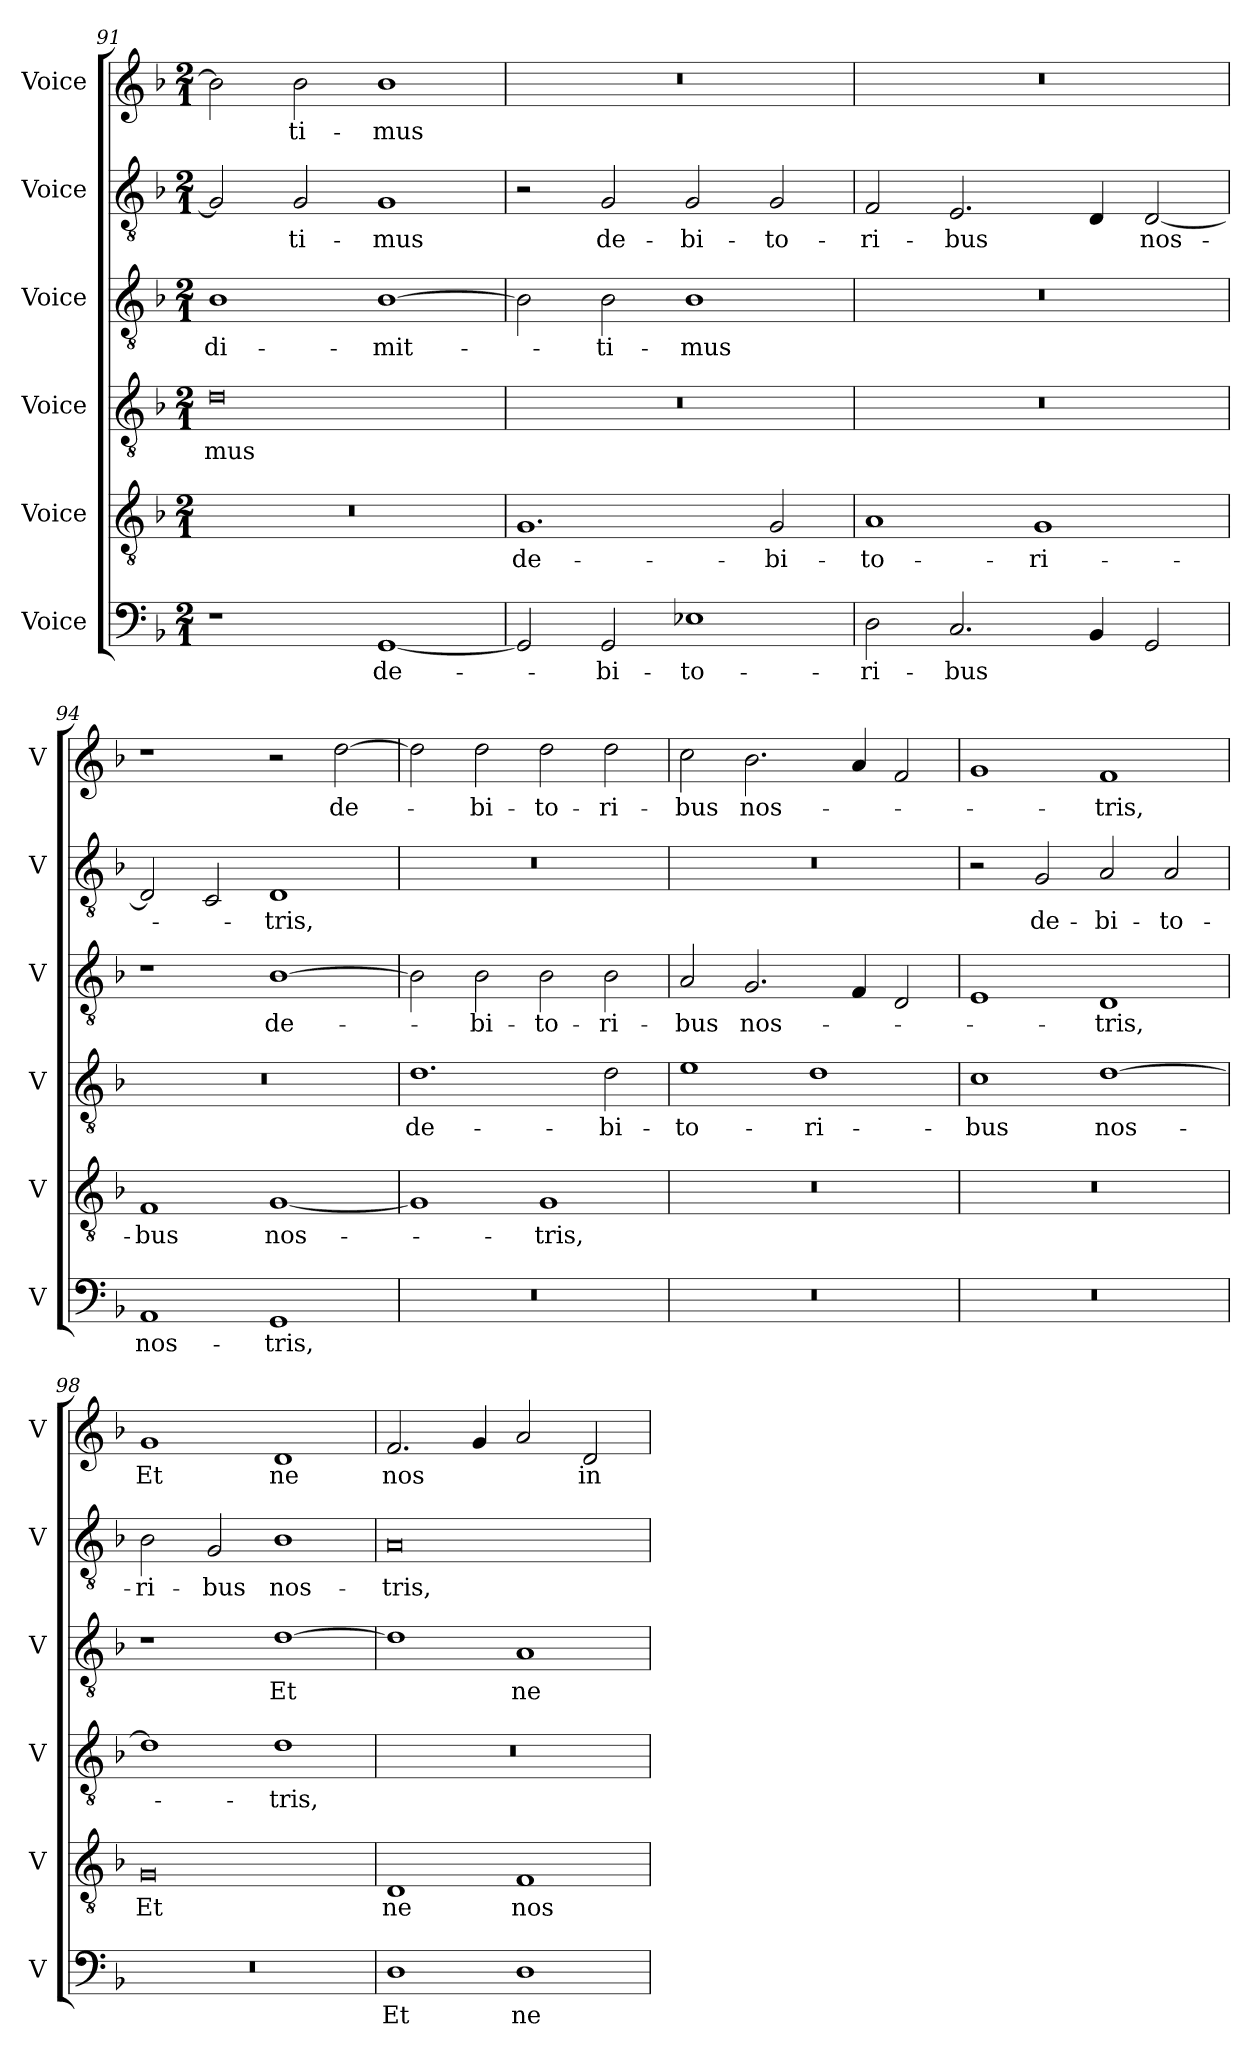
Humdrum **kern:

**kern	**text	**kern	**text	**kern	**text	**kern	**text	**kern	**text	**kern	**text
*part6	*part6	*part5	*part5	*part4	*part4	*part3	*part3	*part2	*part2	*part1	*part1
*staff6	*staff6	*staff5	*staff5	*staff4	*staff4	*staff3	*staff3	*staff2	*staff2	*staff1	*staff1
*I"Voice	*	*I"Voice	*	*I"Voice	*	*I"Voice	*	*I"Voice	*	*I"Voice	*
*I'V	*	*I'V	*	*I'V	*	*I'V	*	*I'V	*	*I'V	*
!!LO:PB:g=z
*clefF4	*	*clefGv2	*	*clefGv2	*	*clefGv2	*	*clefGv2	*	*clefG2	*
*k[b-]	*	*k[b-]	*	*k[b-]	*	*k[b-]	*	*k[b-]	*	*k[b-]	*
*M2/1	*	*M2/1	*	*M2/1	*	*M2/1	*	*M2/1	*	*M2/1	*
=91	=91	=91	=91	=91	=91	=91	=91	=91	=91	=91	=91
!	!	!	!	!	!LO:LY:b	!	!LO:LY:b	!	!	!	!
1r	.	0r	.	0d	-mus	1B-	di-	2G/]	.	2b-\]	.
!	!	!	!	!	!	!	!	!	!LO:LY:b	!	!LO:LY:b
.	.	.	.	.	.	.	.	2G/	-ti-	2b-\	-ti-
!	!LO:LY:b	!	!	!	!	!	!LO:LY:b	!	!LO:LY:b	!	!LO:LY:b
[1GG	de-	.	.	.	.	[1B-	-mit-	1G	-mus	1b-	-mus
=92	=92	=92	=92	=92	=92	=92	=92	=92	=92	=92	=92
!	!	!	!LO:LY:b	!	!	!	!	!	!	!	!
2GG/]	.	1.G	de-	0r	.	2B-\]	.	2r	.	0r	.
!	!LO:LY:b	!	!	!	!	!	!LO:LY:b	!	!LO:LY:b	!	!
2GG/	-bi-	.	.	.	.	2B-\	-ti-	2G/	de-	.	.
!	!LO:LY:b	!	!	!	!	!	!LO:LY:b	!	!LO:LY:b	!	!
1E-X	-to-	.	.	.	.	1B-	-mus	2G/	-bi-	.	.
!	!	!	!LO:LY:b	!	!	!	!	!	!LO:LY:b	!	!
.	.	2G/	-bi-	.	.	.	.	2G/	-to-	.	.
=93	=93	=93	=93	=93	=93	=93	=93	=93	=93	=93	=93
!	!LO:LY:b	!	!LO:LY:b	!	!	!	!	!	!LO:LY:b	!	!
2D\	-ri-	1A	-to-	0r	.	0r	.	2F/	-ri-	0r	.
!	!LO:LY:b	!	!	!	!	!	!	!	!LO:LY:b	!	!
2.C/	-bus	.	.	.	.	.	.	2.E/	-bus	.	.
!	!	!	!LO:LY:b	!	!	!	!	!	!	!	!
.	.	1G	-ri-	.	.	.	.	.	.	.	.
4BB-/	.	.	.	.	.	.	.	4D/	.	.	.
!	!	!	!	!	!	!	!	!	!LO:LY:b	!	!
2GG/	.	.	.	.	.	.	.	[2D/	nos-	.	.
=94	=94	=94	=94	=94	=94	=94	=94	=94	=94	=94	=94
!	!LO:LY:b	!	!LO:LY:b	!	!	!	!	!	!	!	!
1AA	nos-	1F	-bus	0r	.	1r	.	2D/]	.	1r	.
.	.	.	.	.	.	.	.	2C/	.	.	.
!	!LO:LY:b	!	!LO:LY:b	!	!	!	!LO:LY:b	!	!LO:LY:b	!	!
1GG	-tris,	[1G	nos-	.	.	[1B-	de-	1D	-tris,	2r	.
!	!	!	!	!	!	!	!	!	!	!	!LO:LY:b
.	.	.	.	.	.	.	.	.	.	[2dd\	de-
!!LO:LB:g=z
=95	=95	=95	=95	=95	=95	=95	=95	=95	=95	=95	=95
!	!	!	!	!	!LO:LY:b	!	!	!	!	!	!
0r	.	1G]	.	1.d	de-	2B-\]	.	0r	.	2dd\]	.
!	!	!	!	!	!	!	!LO:LY:b	!	!	!	!LO:LY:b
.	.	.	.	.	.	2B-\	-bi-	.	.	2dd\	-bi-
!	!	!	!LO:LY:b	!	!	!	!LO:LY:b	!	!	!	!LO:LY:b
.	.	1G	-tris,	.	.	2B-\	-to-	.	.	2dd\	-to-
!	!	!	!	!	!LO:LY:b	!	!LO:LY:b	!	!	!	!LO:LY:b
.	.	.	.	2d\	-bi-	2B-\	-ri-	.	.	2dd\	-ri-
=96	=96	=96	=96	=96	=96	=96	=96	=96	=96	=96	=96
!	!	!	!	!	!LO:LY:b	!	!LO:LY:b	!	!	!	!LO:LY:b
0r	.	0r	.	1e	-to-	2A/	-bus	0r	.	2cc\	-bus
!	!	!	!	!	!	!	!LO:LY:b	!	!	!	!LO:LY:b
.	.	.	.	.	.	2.G/	nos-	.	.	2.b-\	nos-
!	!	!	!	!	!LO:LY:b	!	!	!	!	!	!
.	.	.	.	1d	-ri-	.	.	.	.	.	.
.	.	.	.	.	.	4F/	.	.	.	4a/	.
.	.	.	.	.	.	2D/	.	.	.	2f/	.
=97	=97	=97	=97	=97	=97	=97	=97	=97	=97	=97	=97
!	!	!	!	!	!LO:LY:b	!	!	!	!	!	!
0r	.	0r	.	1c	-bus	1E	.	2r	.	1g	.
!	!	!	!	!	!	!	!	!	!LO:LY:b	!	!
.	.	.	.	.	.	.	.	2G/	de-	.	.
!	!	!	!	!	!LO:LY:b	!	!LO:LY:b	!	!LO:LY:b	!	!LO:LY:b
.	.	.	.	[1d	nos-	1D	-tris,	2A/	-bi-	1f	-tris,
!	!	!	!	!	!	!	!	!	!LO:LY:b	!	!
.	.	.	.	.	.	.	.	2A/	-to-	.	.
=98	=98	=98	=98	=98	=98	=98	=98	=98	=98	=98	=98
!	!	!	!LO:LY:b	!	!	!	!	!	!LO:LY:b	!	!LO:LY:b
0r	.	0G	Et	1d]	.	1r	.	2B-\	-ri-	1g	Et
!	!	!	!	!	!	!	!	!	!LO:LY:b	!	!
.	.	.	.	.	.	.	.	2G/	-bus	.	.
!	!	!	!	!	!LO:LY:b	!	!LO:LY:b	!	!LO:LY:b	!	!LO:LY:b
.	.	.	.	1d	-tris,	[1d	Et	1B-	nos-	1d	ne
!!LO:PB:g=z
=99	=99	=99	=99	=99	=99	=99	=99	=99	=99	=99	=99
!	!LO:LY:b	!	!LO:LY:b	!	!	!	!	!	!LO:LY:b	!	!LO:LY:b
1D	Et	1D	ne	0r	.	1d]	.	0A	-tris,	2.f/	nos
.	.	.	.	.	.	.	.	.	.	4g/	.
!	!LO:LY:b	!	!LO:LY:b	!	!	!	!LO:LY:b	!	!	!	!
1D	ne	1F	nos	.	.	1A	ne	.	.	2a/	.
!	!	!	!	!	!	!	!	!	!	!	!LO:LY:b
.	.	.	.	.	.	.	.	.	.	2d/	in-
=	=	=	=	=	=	=	=	=	=	=	=
*-	*-	*-	*-	*-	*-	*-	*-	*-	*-	*-	*-
